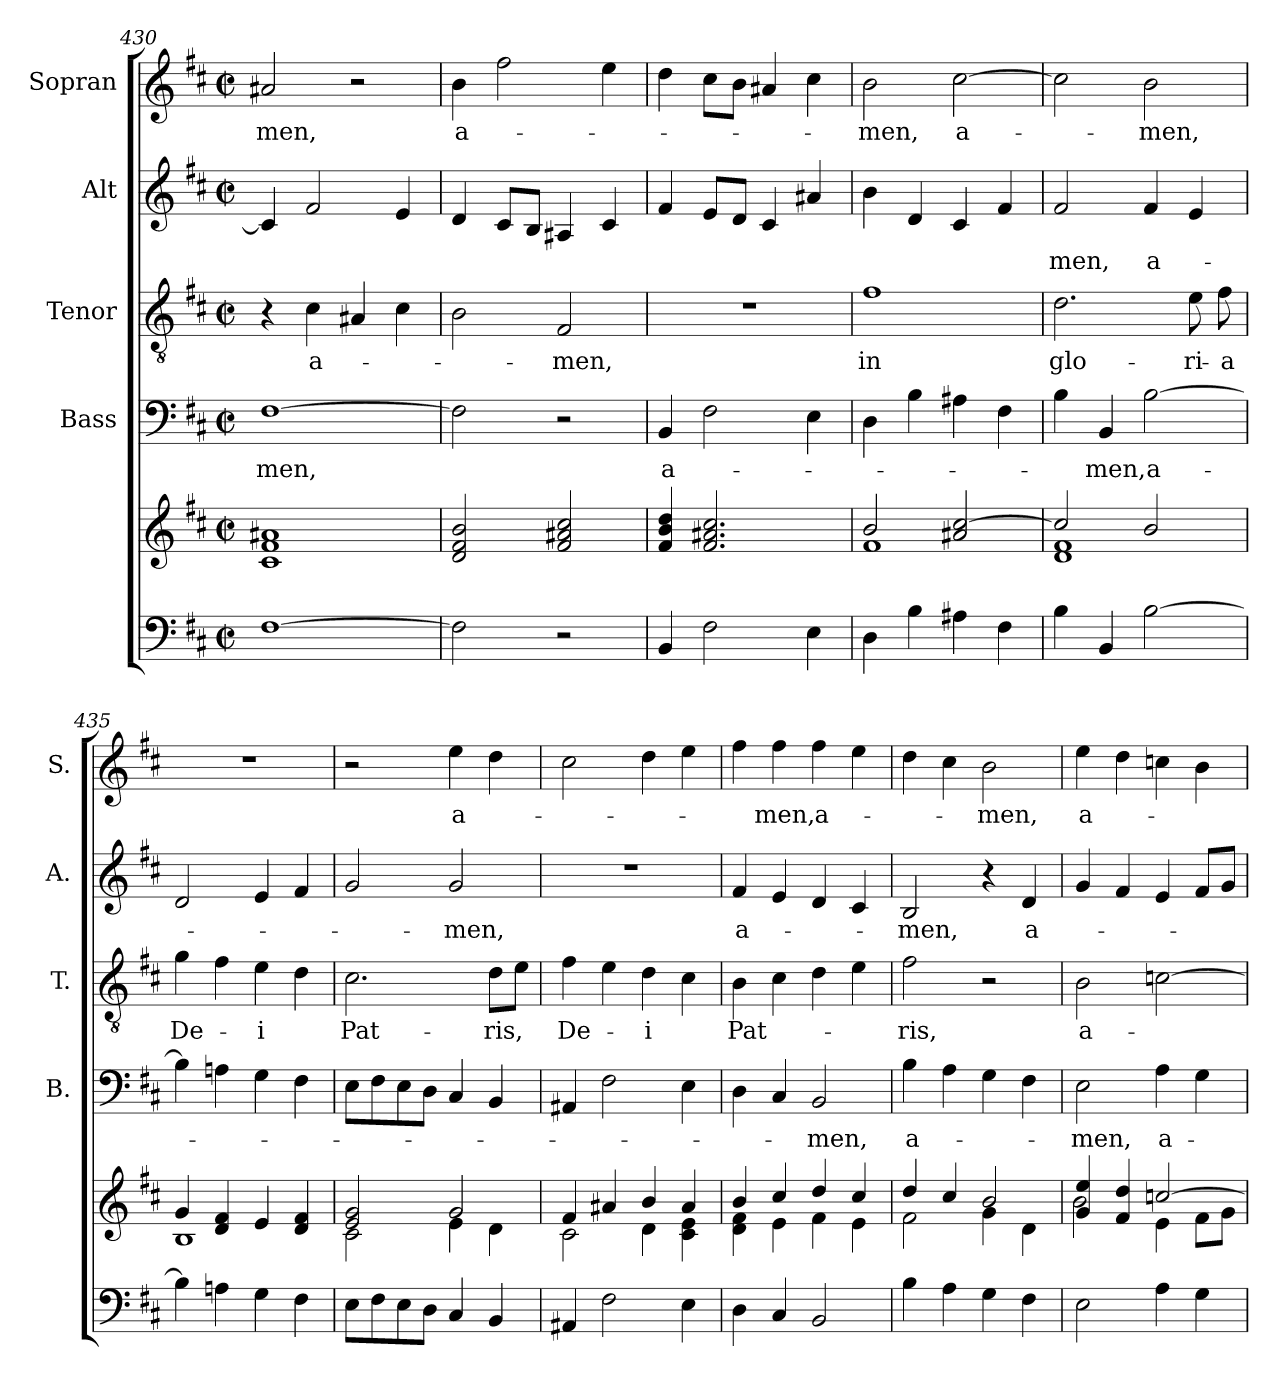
**kern	**kern	**kern	**text	**kern	**text	**kern	**text	**kern	**text
*part5	*part5	*part4	*part4	*part3	*part3	*part2	*part2	*part1	*part1
*staff6	*staff5	*staff4	*staff4	*staff3	*staff3	*staff2	*staff2	*staff1	*staff1
*	*	*I"Bass	*	*I"Tenor	*	*I"Alt	*	*I"Sopran	*
*	*	*I'B.	*	*I'T.	*	*I'A.	*	*I'S.	*
*clefF4	*clefG2	*clefF4	*	*clefGv2	*	*clefG2	*	*clefG2	*
*k[f#c#]	*k[f#c#]	*k[f#c#]	*	*k[f#c#]	*	*k[f#c#]	*	*k[f#c#]	*
*D:	*D:	*D:	*	*D:	*	*D:	*	*D:	*
*M2/2	*M2/2	*M2/2	*	*M2/2	*	*M2/2	*	*M2/2	*
*met(c|)	*met(c|)	*met(c|)	*	*met(c|)	*	*met(c|)	*	*met(c|)	*
=430	=430	=430	=430	=430	=430	=430	=430	=430	=430
!	!	!	!LO:LY:b	!	!	!	!	!	!LO:LY:b
[1F#	1c# 1f# 1a#X	[1F#	-men,	4r	.	4c#/]	.	2a#X/	-men,
!	!	!	!	!	!LO:LY:b	!	!	!	!
.	.	.	.	4c#\	a-	2f#/	.	.	.
.	.	.	.	4A#X/	.	.	.	2r	.
.	.	.	.	4c#\	.	4e/	.	.	.
=431	=431	=431	=431	=431	=431	=431	=431	=431	=431
!	!	!	!	!	!	!	!	!	!LO:LY:b
2F#\]	2d/ 2f#/ 2b/	2F#\]	.	2B\	.	4d/	.	4b\	a-
.	.	.	.	.	.	8c#/L	.	2ff#\	.
.	.	.	.	.	.	8B/J	.	.	.
!	!	!	!	!	!LO:LY:b	!	!	!	!
2r	2f#/ 2a#X/ 2cc#/	2r	.	2F#/	-men,	4A#X/	.	.	.
.	.	.	.	.	.	4c#/	.	4ee\	.
=432	=432	=432	=432	=432	=432	=432	=432	=432	=432
!	!	!	!LO:LY:b	!	!	!	!	!	!
4BB/	4f#/ 4b/ 4dd/	4BB/	a-	1r	.	4f#/	.	4dd\	.
2F#\	2.f#/ 2.a#X/ 2.cc#/	2F#\	.	.	.	8e/L	.	8cc#\L	.
.	.	.	.	.	.	8d/J	.	8b\J	.
.	.	.	.	.	.	4c#/	.	4a#X/	.
4E\	.	4E\	.	.	.	4a#X/	.	4cc#\	.
=433	=433	=433	=433	=433	=433	=433	=433	=433	=433
*	*^	*	*	*	*	*	*	*	*
!	!	!	!	!	!	!LO:LY:b	!	!	!	!LO:LY:b
4D\	2b/	1f#	4D\	.	1f#	in	4b\	.	2b\	-men,
4B\	.	.	4B\	.	.	.	4d/	.	.	.
!	!	!	!	!	!	!	!	!	!	!LO:LY:b
4A#X\	2a#X/ [>2cc#/	.	4A#X\	.	.	.	4c#/	.	[2cc#\	a-
4F#\	.	.	4F#\	.	.	.	4f#/	.	.	.
=434	=434	=434	=434	=434	=434	=434	=434	=434	=434	=434
!	!	!	!	!	!	!LO:LY:b	!	!LO:LY:b	!	!
4B\	2cc#/]	1d 1f#	4B\	.	2.d\	glo-	2f#/	-men,	2cc#\]	.
!	!	!	!	!LO:LY:b	!	!	!	!	!	!
4BB/	.	.	4BB/	-men,	.	.	.	.	.	.
!	!	!	!	!LO:LY:b	!	!	!	!LO:LY:b	!	!LO:LY:b
[2B\	2b/	.	[2B\	a-	.	.	4f#/	a-	2b\	-men,
!	!	!	!	!	!	!LO:LY:b	!	!	!	!
.	.	.	.	.	8e\	-ri-	4e/	.	.	.
!	!	!	!	!	!	!LO:LY:b	!	!	!	!
.	.	.	.	.	8f#\	-a	.	.	.	.
!!LO:PB:g=z
=435	=435	=435	=435	=435	=435	=435	=435	=435	=435	=435
!	!	!	!	!	!	!LO:LY:b	!	!	!	!
4B\]	4g/	1B	4B\]	.	4g\	De-	2d/	.	1r	.
4An\	4d/ 4f#/	.	4An\	.	4f#\	.	.	.	.	.
!	!	!	!	!	!	!LO:LY:b	!	!	!	!
4G\	4e/	.	4G\	.	4e\	-i	4e/	.	.	.
4F#\	4d/ 4f#/	.	4F#\	.	4d\	.	4f#/	.	.	.
=436	=436	=436	=436	=436	=436	=436	=436	=436	=436	=436
!	!	!	!	!	!	!LO:LY:b	!	!	!	!
8E\L	2e/ 2g/	2c#\	8E\L	.	2.c#\	Pat-	2g/	.	2r	.
8F#\	.	.	8F#\	.	.	.	.	.	.	.
8E\	.	.	8E\	.	.	.	.	.	.	.
8D\J	.	.	8D\J	.	.	.	.	.	.	.
!	!	!	!	!	!	!	!	!LO:LY:b	!	!LO:LY:b
4C#/	2g/	4e\	4C#/	.	.	.	2g/	-men,	4ee\	a-
!	!	!	!	!	!	!LO:LY:b	!	!	!	!
4BB/	.	4d\	4BB/	.	8d\L	-ris,	.	.	4dd\	.
.	.	.	.	.	8e\J	.	.	.	.	.
=437	=437	=437	=437	=437	=437	=437	=437	=437	=437	=437
!	!	!	!	!	!	!LO:LY:b	!	!	!	!
4AA#X/	4f#/	2c#\	4AA#X/	.	4f#\	De-	1r	.	2cc#\	.
2F#\	4a#X/	.	2F#\	.	4e\	.	.	.	.	.
!	!	!	!	!	!	!LO:LY:b	!	!	!	!
.	4b/	4d\	.	.	4d\	-i	.	.	4dd\	.
4E\	4a#/	4c#\ 4e\	4E\	.	4c#\	.	.	.	4ee\	.
=438	=438	=438	=438	=438	=438	=438	=438	=438	=438	=438
!	!	!	!	!	!	!LO:LY:b	!	!LO:LY:b	!	!
4D\	4b/	4d\ 4f#\	4D\	.	4B\	Pat-	4f#/	a-	4ff#\	.
!	!	!	!	!	!	!	!	!	!	!LO:LY:b
4C#/	4cc#/	4e\	4C#/	.	4c#\	.	4e/	.	4ff#\	-men,
!	!	!	!	!LO:LY:b	!	!	!	!	!	!LO:LY:b
2BB/	4dd/	4f#\	2BB/	-men,	4d\	.	4d/	.	4ff#\	a-
.	4cc#/	4e\	.	.	4e\	.	4c#/	.	4ee\	.
=439	=439	=439	=439	=439	=439	=439	=439	=439	=439	=439
!	!	!	!	!LO:LY:b	!	!LO:LY:b	!	!LO:LY:b	!	!
4B\	4dd/	2f#\	4B\	a-	2f#\	-ris,	2B/	-men,	4dd\	.
4A\	4cc#/	.	4A\	.	.	.	.	.	4cc#\	.
!	!	!	!	!	!	!	!	!	!	!LO:LY:b
4G\	2b/	4g\	4G\	.	2r	.	4r	.	2b\	-men,
!	!	!	!	!	!	!	!	!LO:LY:b	!	!
4F#\	.	4d\	4F#\	.	.	.	4d/	a-	.	.
=440	=440	=440	=440	=440	=440	=440	=440	=440	=440	=440
!	!	!	!	!LO:LY:b	!	!LO:LY:b	!	!	!	!LO:LY:b
2E\	4g/ 4ee/	2b\	2E\	-men,	2B\	a-	4g/	.	4ee\	a-
.	4f#/ 4dd/	.	.	.	.	.	4f#/	.	4dd\	.
!	!	!	!	!LO:LY:b	!	!	!	!	!	!
4A\	[>2ccn/	4e\	4A\	a-	[2cn\	.	4e/	.	4ccn\	.
4G\	.	8f#\L	4G\	.	.	.	8f#/L	.	4b\	.
.	.	8g\J	.	.	.	.	8g/J	.	.	.
*	*v	*v	*	*	*	*	*	*	*	*
=	=	=	=	=	=	=	=	=	=
*-	*-	*-	*-	*-	*-	*-	*-	*-	*-
